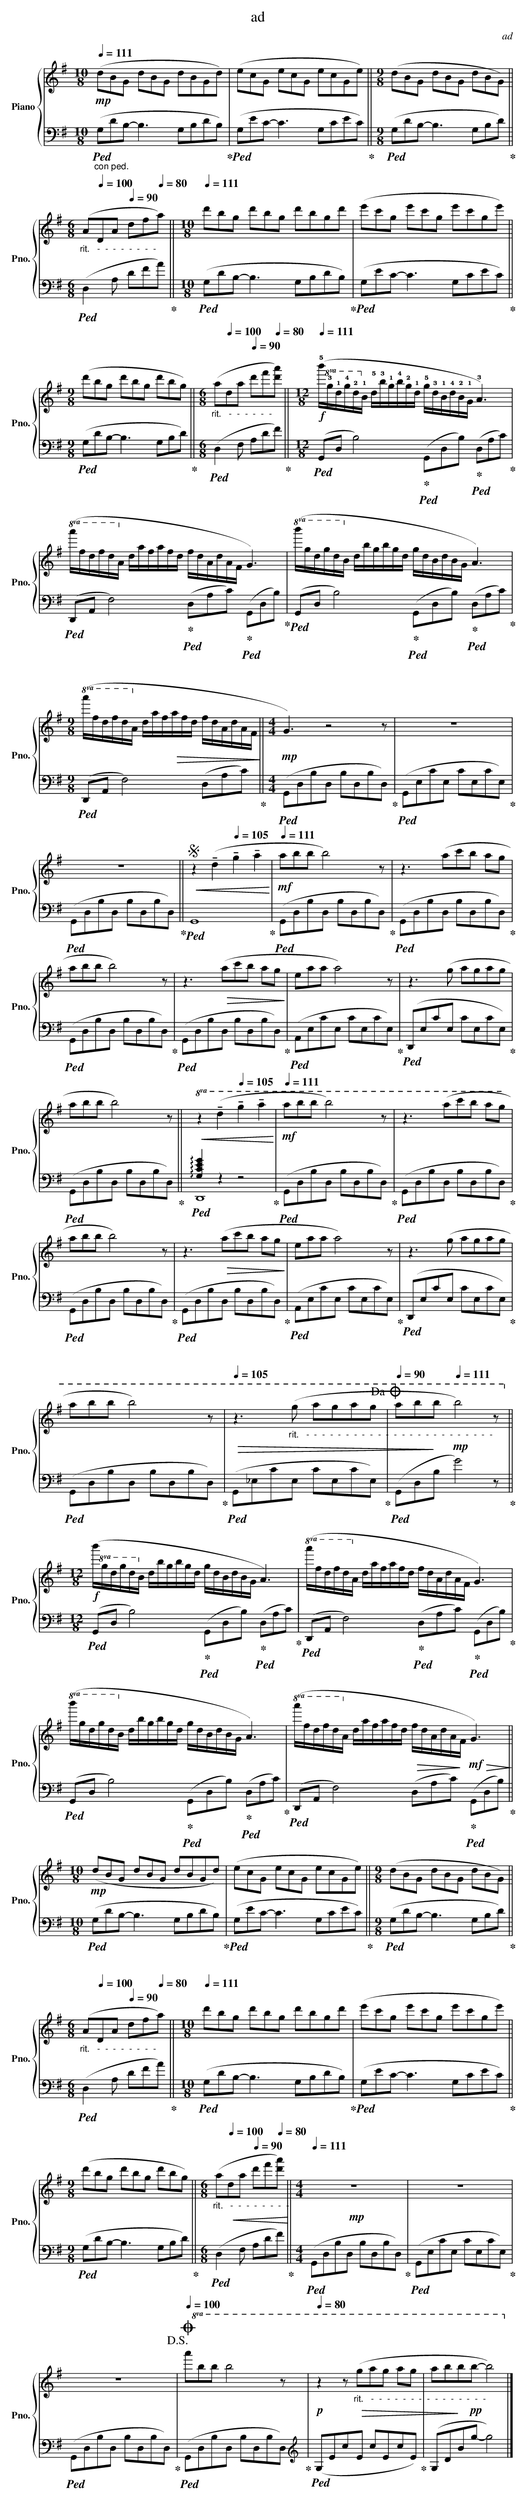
X:1
T:ad
C:ad
%%score { 1 | ( 2 3 ) }
L:1/8
Q:1/4=111
M:10/8
K:G
V:1 treble nm="Piano" snm="Pno."
V:2 bass
V:3 bass
L:1/4
V:1
!mp! (dBG dBG dBGd) | (ecG ecG ecGe) ||[M:9/8] (dBG dBG dBG) ||$ %3
[M:6/8]"_rit.   -  -  -  -  -  -  -  -" (A[Q:1/4=100]DA[Q:1/4=90] df[Q:1/4=80]a) || %4
[M:10/8][Q:1/4=111] d'bg d'bg d'bgd' | (e'c'g e'c'g e'c'ge') ||$[M:9/8] (d'bg d'bg d'bg) || %7
[M:6/8]"_rit.   -  -  -  -  -  -" (a[Q:1/4=100]da[Q:1/4=90] d'f'[Q:1/4=80][d'a']) || %8
[M:12/8]!f![Q:1/4=111]!8va(! (!5!b'/!3!g'/!1!d'/!4!g'/!2!d'/!1!b/!8va)! !5!d'/!3!b/!1!g/!4!b/!2!g/!1!d/ !5!g/!3!d/!1!B/!4!d/!2!B/!1!G/ !3!A3) |$ %9
!8va(! (a'/f'/d'/f'/d'/a/!8va)! d'/a/f/a/f/d/ f/d/A/d/A/F/ G3) | %10
!8va(! (b'/g'/d'/g'/d'/b/!8va)! d'/b/g/b/g/d/ g/d/B/d/B/G/ A3) |$ %11
[M:9/8]!8va(! (a'/f'/d'/f'/d'/a/!8va)! d'/a/f/!>(!a/f/d/ f/d/A/d/A/F/!>)! ||[M:4/4]!mp! G3) z4 z | %13
 z8 |$ z8 ||S!<(! z2 (!tenuto!d2[Q:1/4=105] !tenuto!g2 !tenuto!a2!<)! |!mf![Q:1/4=111] abb b4) z | %17
 z3 (ac'b ag |$ abb b4) z | z3!>(! (ac'b ag!>)! | eaa a4) z | z3 (g agag |$ abb b4) z || %23
!<(!!8va(! z2 (!tenuto!d'2[Q:1/4=105] !tenuto!g'2 !tenuto!a'2!<)! |!mf![Q:1/4=111] a'b'b' b'4) z | %25
 z3 (a'c''b' a'g' |$ a'b'b' b'4) z | z3!>(! (a'c''b' a'g'!>)! | e'a'a' a'4) z | z3 (g' a'g'a'g' |$ %30
 a'b'b' b'4) z | %31
[Q:1/4=105]!>(! z3"_rit.   -  -  -  -  -  -  -  -  -  -  -  -  -  -  -  -  -  -  -  -  -  -  -  -" (g' a'g'a'g'!dacoda! | %32
[Q:1/4=90] a'b'!>)!b'[Q:1/4=111]!mp! b'4) z!8va)! ||$ %33
[M:12/8]!f!!8va(! (b'/g'/d'/g'/d'/b/!8va)! d'/b/g/b/g/d/ g/d/B/d/B/G/ A3) | %34
!8va(! (a'/f'/d'/f'/d'/a/!8va)! d'/a/f/a/f/d/ f/d/A/d/A/F/ G3) |$ %35
!8va(! (b'/g'/d'/g'/d'/b/!8va)! d'/b/g/b/g/d/ g/d/B/d/B/G/ A3) | %36
!8va(! (a'/f'/d'/f'/d'/a/!8va)! d'/a/f/a/f/d/!>(! f/d/A/d/A/!>)!F/!mf!!>(! G3)!>)! ||$ %37
[M:10/8]!mp! (dBG dBG dBGd) | (ecG ecG ecGe) ||[M:9/8] (dBG dBG dBG) ||$ %40
[M:6/8]"_rit.   -  -  -  -  -  -  -  -" (A[Q:1/4=100]DA[Q:1/4=90] df[Q:1/4=80]a) || %41
[M:10/8][Q:1/4=111] d'bg d'bg d'bgd' | (e'c'g e'c'g e'c'ge') ||$[M:9/8] (d'bg d'bg d'bg) || %44
[M:6/8]"_rit.   -  -  -  -  -  -  -  -" (a[Q:1/4=100]!<(!da[Q:1/4=90] d'f'[Q:1/4=80][d'a'])!<)! || %45
[M:4/4]!mp![Q:1/4=111] z8 | z8 |$ z8!D.S.! |O[Q:1/4=100]!8va(! a'b'b' b'4 z | %49
[Q:1/4=80]!p! z2 z"_rit.   -  -  -  -  -  -  -  -  -  -  -  -  -  -  -"!>(! (g'a'g' a'g' | %50
 a'b'!>)!b'!pp!b'- b'4)!8va)! |] %51
V:2
"_con ped."!ped! (G,DB,- B,3 G,B,DB,)!ped-up! |!ped! (G,EC- C3 G,CEC)!ped-up! || %2
[M:9/8]!ped! (G,DB,- B,3 G,B,D)!ped-up! ||$[M:6/8]!ped! (D,2 A, DFA)!ped-up! || %4
[M:10/8]!ped! (G,DB,- B,3 G,B,DB,)!ped-up! |!ped! (G,EC- C3 G,CEC)!ped-up! ||$ %6
[M:9/8]!ped! (G,DB,- B,3 G,B,D)!ped-up! ||[M:6/8]!ped! (D,2 F, A,DF)!ped-up! || %8
[M:12/8]!ped! (G,,D, B,4)!ped-up!!ped! (G,,D,B,)!ped-up!!ped! (D,A,C)!ped-up! |$ %9
!ped! (D,,A,, F,4)!ped-up!!ped! (D,A,C)!ped-up!!ped! (G,,D,B,)!ped-up! | %10
!ped! (G,,D, B,4)!ped-up!!ped! (G,,D,B,)!ped-up!!ped! (D,A,C)!ped-up! |$ %11
[M:9/8]!ped! (D,,A,, F,4) (D,A,C)!ped-up! ||[M:4/4]!ped! (G,,D,B,D, B,D,B,D,)!ped-up! | %13
!ped! (G,,E,CE, CE,CE,)!ped-up! |$!ped! (G,,D,B,D, B,D,B,D,)!ped-up! ||!ped! G,,8!ped-up! | %16
!ped! (G,,D,B,D, B,D,B,D,)!ped-up! |!ped! (G,,D,B,D, B,D,B,D,)!ped-up! |$ %18
!ped! (G,,D,B,D, B,D,B,D,)!ped-up! |!ped! (G,,D,B,D, B,D,B,D,)!ped-up! | %20
!ped! (A,,E,CE, CE,CE,)!ped-up! |!ped! (D,,E,CE, CE,CE,)!ped-up! |$ %22
!ped! (G,,D,B,D, B,D,B,D,)!ped-up! ||!ped! !arpeggio![G,CEG]2 z2 z4!ped-up! | %24
!ped! (G,,D,B,D, B,D,B,D,)!ped-up! |!ped! (G,,D,B,D, B,D,B,D,)!ped-up! |$ %26
!ped! (G,,D,B,D, B,D,B,D,)!ped-up! |!ped! (G,,D,B,D, B,D,B,D,)!ped-up! | %28
!ped! (A,,E,CE, CE,CE,)!ped-up! |!ped! (D,,E,CE, CE,CE,)!ped-up! |$ %30
!ped! (G,,D,B,D, B,D,B,D,)!ped-up! |!ped! (G,,_E,CE, CE,CE,)!ped-up! | %32
!ped! (G,,D,B, G4) z!ped-up! ||$ %33
[M:12/8]!ped! (G,,D, B,4)!ped-up!!ped! (G,,D,B,)!ped-up!!ped! (D,A,C)!ped-up! | %34
!ped! (D,,A,, F,4)!ped-up!!ped! (D,A,C)!ped-up!!ped! (G,,D,B,)!ped-up! |$ %35
!ped! (G,,D, B,4)!ped-up!!ped! (G,,D,B,)!ped-up!!ped! (D,A,C)!ped-up! | %36
!ped! (D,,A,, F,4) (D,A,C)!ped-up!!ped! (G,,D,B,)!ped-up! ||$ %37
[M:10/8]!ped! (G,DB,- B,3 G,B,DB,)!ped-up! |!ped! (G,EC- C3 G,CEC)!ped-up! || %39
[M:9/8]!ped! (G,DB,- B,3 G,B,D)!ped-up! ||$[M:6/8]!ped! (D,2 A, DFA)!ped-up! || %41
[M:10/8]!ped! (G,DB,- B,3 G,B,DB,)!ped-up! |!ped! (G,EC- C3 G,CEC)!ped-up! ||$ %43
[M:9/8]!ped! (G,DB,- B,3 G,B,D)!ped-up! ||[M:6/8]!ped! (D,2 F, A,DF)!ped-up! || %45
[M:4/4]!ped! (G,,D,B,D, B,D,B,D,)!ped-up! |!ped! (G,,E,CE, CE,CE,)!ped-up! |$ %47
!ped! (G,,D,B,D, B,D,B,D,)!ped-up! |!ped! (G,,D,B,D, B,D,B,D,)!ped-up! | %49
[K:treble]!ped! (G,EcE cEcE)!ped-up! | (G,DBg- g4) |] %51
V:3
 x5 | x5 ||[M:9/8] x9/2 ||$[M:6/8] x3 ||[M:10/8] x5 | x5 ||$[M:9/8] x9/2 ||[M:6/8] x3 || %8
[M:12/8] x6 |$ x6 | x6 |$[M:9/8] x9/2 ||[M:4/4] x4 | x4 |$ x4 || x4 | x4 | x4 |$ x4 | x4 | x4 | %21
 x4 |$ x4 || D,,4 | x4 | x4 |$ x4 | x4 | x4 | x4 |$ x4 | x4 | x4 ||$[M:12/8] x6 | x6 |$ x6 | x6 ||$ %37
[M:10/8] x5 | x5 ||[M:9/8] x9/2 ||$[M:6/8] x3 ||[M:10/8] x5 | x5 ||$[M:9/8] x9/2 ||[M:6/8] x3 || %45
[M:4/4] x4 | x4 |$ x4 | x4 |[K:treble] x4 | x4 |] %51
